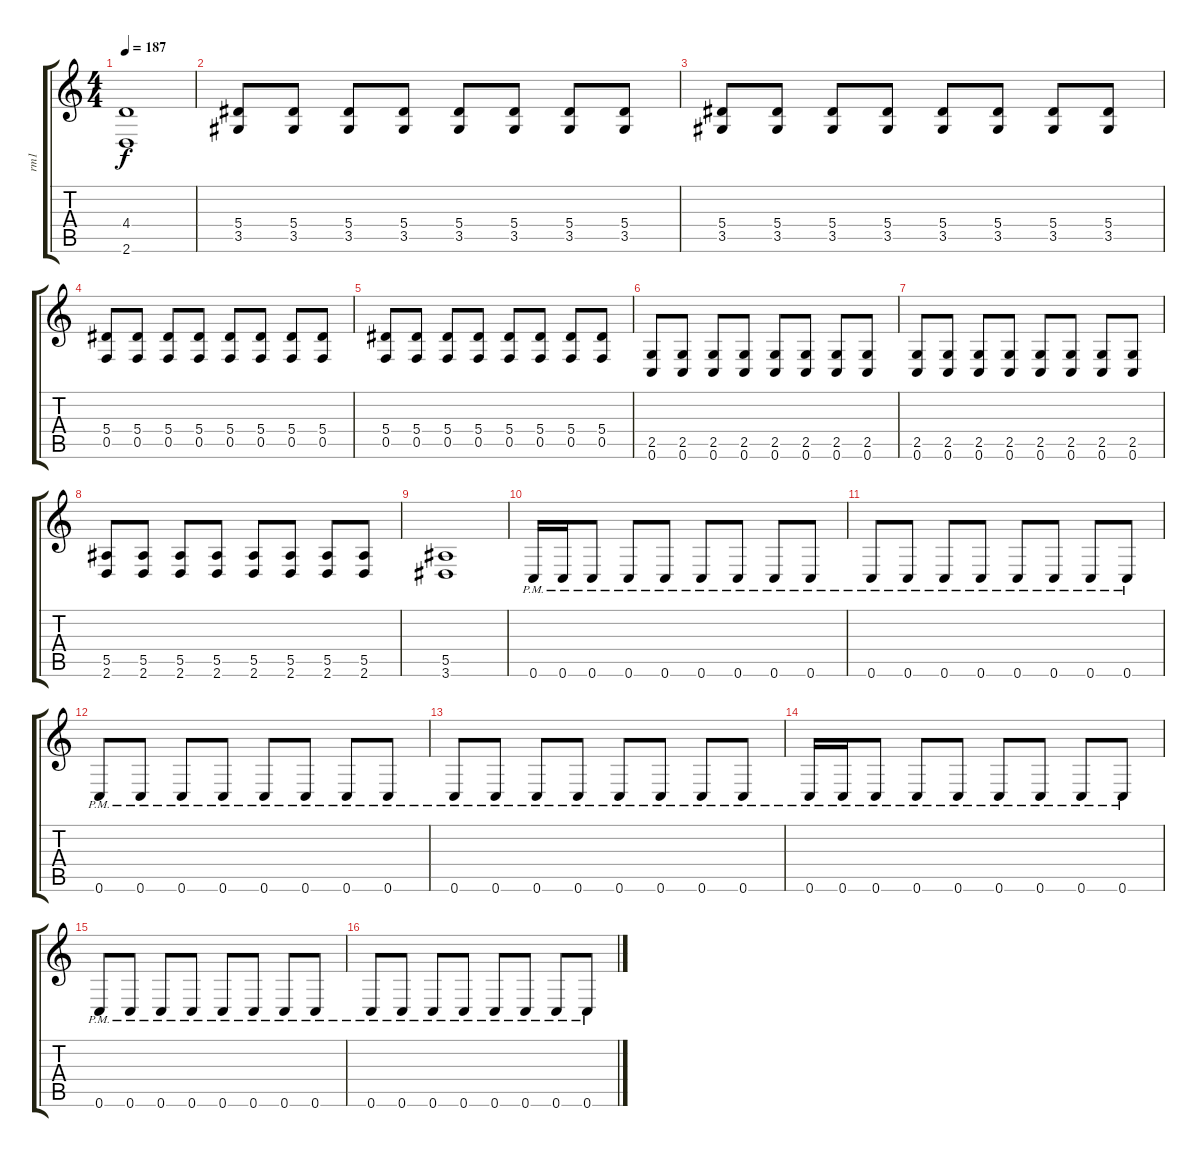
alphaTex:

\track ("rm1" "rm1") {instrument overdrivenguitar}
\staff {score tabs}
\tuning (C4 G3 Eb3 Bb2 F2 C2) {hide}
\ts (4 4)
\tempo 187
\clef g2
\ks c
(4.4 2.6).1{dy f} |
(5.4 3.5).8 (5.4 3.5).8 (5.4 3.5).8 (5.4 3.5).8 (5.4 3.5).8 (5.4 3.5).8 (5.4 3.5).8 (5.4 3.5).8 |
(5.4 3.5).8 (5.4 3.5).8 (5.4 3.5).8 (5.4 3.5).8 (5.4 3.5).8 (5.4 3.5).8 (5.4 3.5).8 (5.4 3.5).8 |
(5.4 0.5).8 (5.4 0.5).8 (5.4 0.5).8 (5.4 0.5).8 (5.4 0.5).8 (5.4 0.5).8 (5.4 0.5).8 (5.4 0.5).8 |
(5.4 0.5).8 (5.4 0.5).8 (5.4 0.5).8 (5.4 0.5).8 (5.4 0.5).8 (5.4 0.5).8 (5.4 0.5).8 (5.4 0.5).8 |
(2.5 0.6).8 (2.5 0.6).8 (2.5 0.6).8 (2.5 0.6).8 (2.5 0.6).8 (2.5 0.6).8 (2.5 0.6).8 (2.5 0.6).8 |
(2.5 0.6).8 (2.5 0.6).8 (2.5 0.6).8 (2.5 0.6).8 (2.5 0.6).8 (2.5 0.6).8 (2.5 0.6).8 (2.5 0.6).8 |
(5.5 2.6).8 (5.5 2.6).8 (5.5 2.6).8 (5.5 2.6).8 (5.5 2.6).8 (5.5 2.6).8 (5.5 2.6).8 (5.5 2.6).8 |
(5.5 3.6).1 |
0.6{pm}.16 0.6{pm}.16 0.6{pm}.8 0.6{pm}.8 0.6{pm}.8 0.6{pm}.8 0.6{pm}.8 0.6{pm}.8 0.6{pm}.8 |
0.6{pm}.8 0.6{pm}.8 0.6{pm}.8 0.6{pm}.8 0.6{pm}.8 0.6{pm}.8 0.6{pm}.8 0.6{pm}.8 |
0.6{pm}.8 0.6{pm}.8 0.6{pm}.8 0.6{pm}.8 0.6{pm}.8 0.6{pm}.8 0.6{pm}.8 0.6{pm}.8 |
0.6{pm}.8 0.6{pm}.8 0.6{pm}.8 0.6{pm}.8 0.6{pm}.8 0.6{pm}.8 0.6{pm}.8 0.6{pm}.8 |
0.6{pm}.16 0.6{pm}.16 0.6{pm}.8 0.6{pm}.8 0.6{pm}.8 0.6{pm}.8 0.6{pm}.8 0.6{pm}.8 0.6{pm}.8 |
0.6{pm}.8 0.6{pm}.8 0.6{pm}.8 0.6{pm}.8 0.6{pm}.8 0.6{pm}.8 0.6{pm}.8 0.6{pm}.8 |
0.6{pm}.8 0.6{pm}.8 0.6{pm}.8 0.6{pm}.8 0.6{pm}.8 0.6{pm}.8 0.6{pm}.8 0.6{pm}.8
